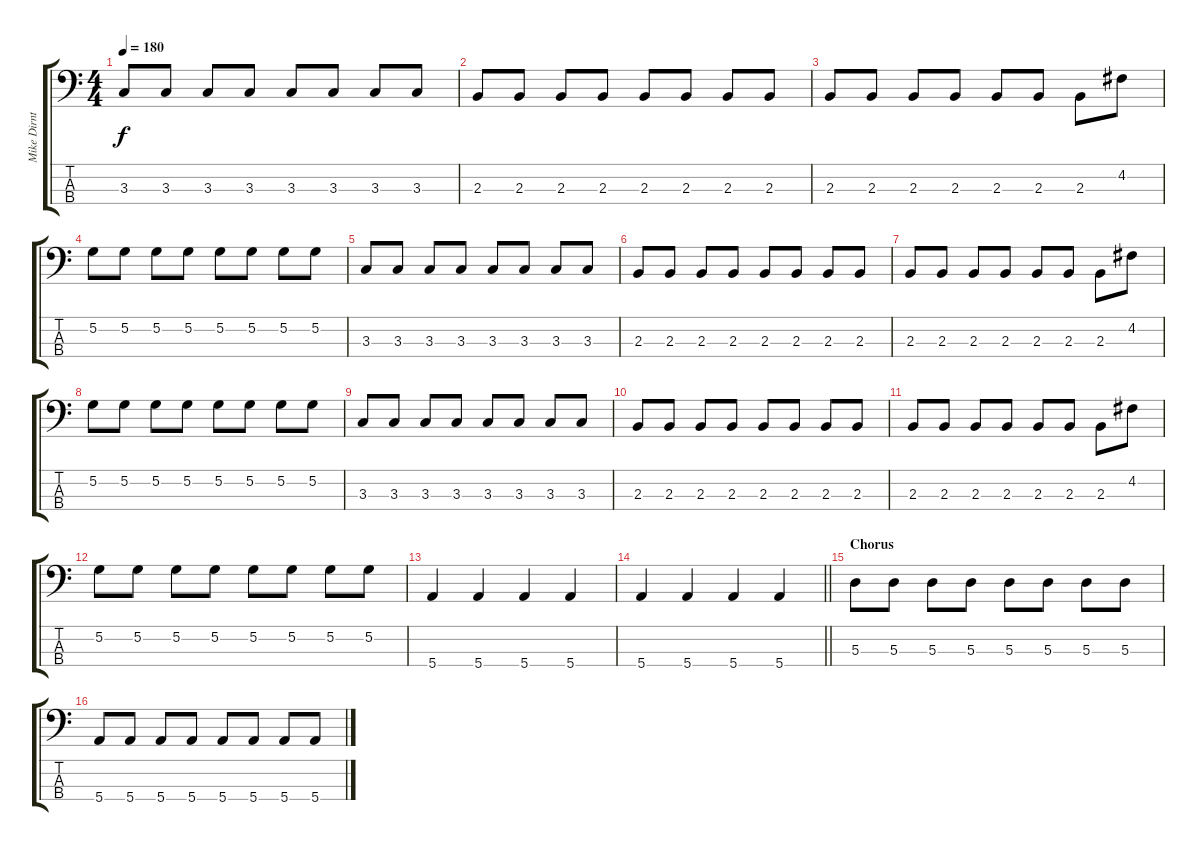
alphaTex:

\track ("Mike Dirnt - Bass" "Mike Dirnt") {instrument electricbasspick}
\staff {score tabs}
\tuning (G2 D2 A1 E1) {hide}
\ts (4 4)
\tempo 180
\clef f4
\ks c
3.3.8{dy f} 3.3.8 3.3.8 3.3.8 3.3.8 3.3.8 3.3.8 3.3.8 |
2.3.8 2.3.8 2.3.8 2.3.8 2.3.8 2.3.8 2.3.8 2.3.8 |
2.3.8 2.3.8 2.3.8 2.3.8 2.3.8 2.3.8 2.3.8 4.2.8 |
5.2.8 5.2.8 5.2.8 5.2.8 5.2.8 5.2.8 5.2.8 5.2.8 |
3.3.8 3.3.8 3.3.8 3.3.8 3.3.8 3.3.8 3.3.8 3.3.8 |
2.3.8 2.3.8 2.3.8 2.3.8 2.3.8 2.3.8 2.3.8 2.3.8 |
2.3.8 2.3.8 2.3.8 2.3.8 2.3.8 2.3.8 2.3.8 4.2.8 |
5.2.8 5.2.8 5.2.8 5.2.8 5.2.8 5.2.8 5.2.8 5.2.8 |
3.3.8 3.3.8 3.3.8 3.3.8 3.3.8 3.3.8 3.3.8 3.3.8 |
2.3.8 2.3.8 2.3.8 2.3.8 2.3.8 2.3.8 2.3.8 2.3.8 |
2.3.8 2.3.8 2.3.8 2.3.8 2.3.8 2.3.8 2.3.8 4.2.8 |
5.2.8 5.2.8 5.2.8 5.2.8 5.2.8 5.2.8 5.2.8 5.2.8 |
5.4.4{volume 12 balance 8 instrument electricbasspick} 5.4.4 5.4.4 5.4.4 |
\barLineRight lightlight
5.4.4 5.4.4 5.4.4 5.4.4 |
\section ("" "Chorus")
5.3.8 5.3.8 5.3.8 5.3.8 5.3.8 5.3.8 5.3.8 5.3.8 |
5.4.8 5.4.8 5.4.8 5.4.8 5.4.8 5.4.8 5.4.8 5.4.8
